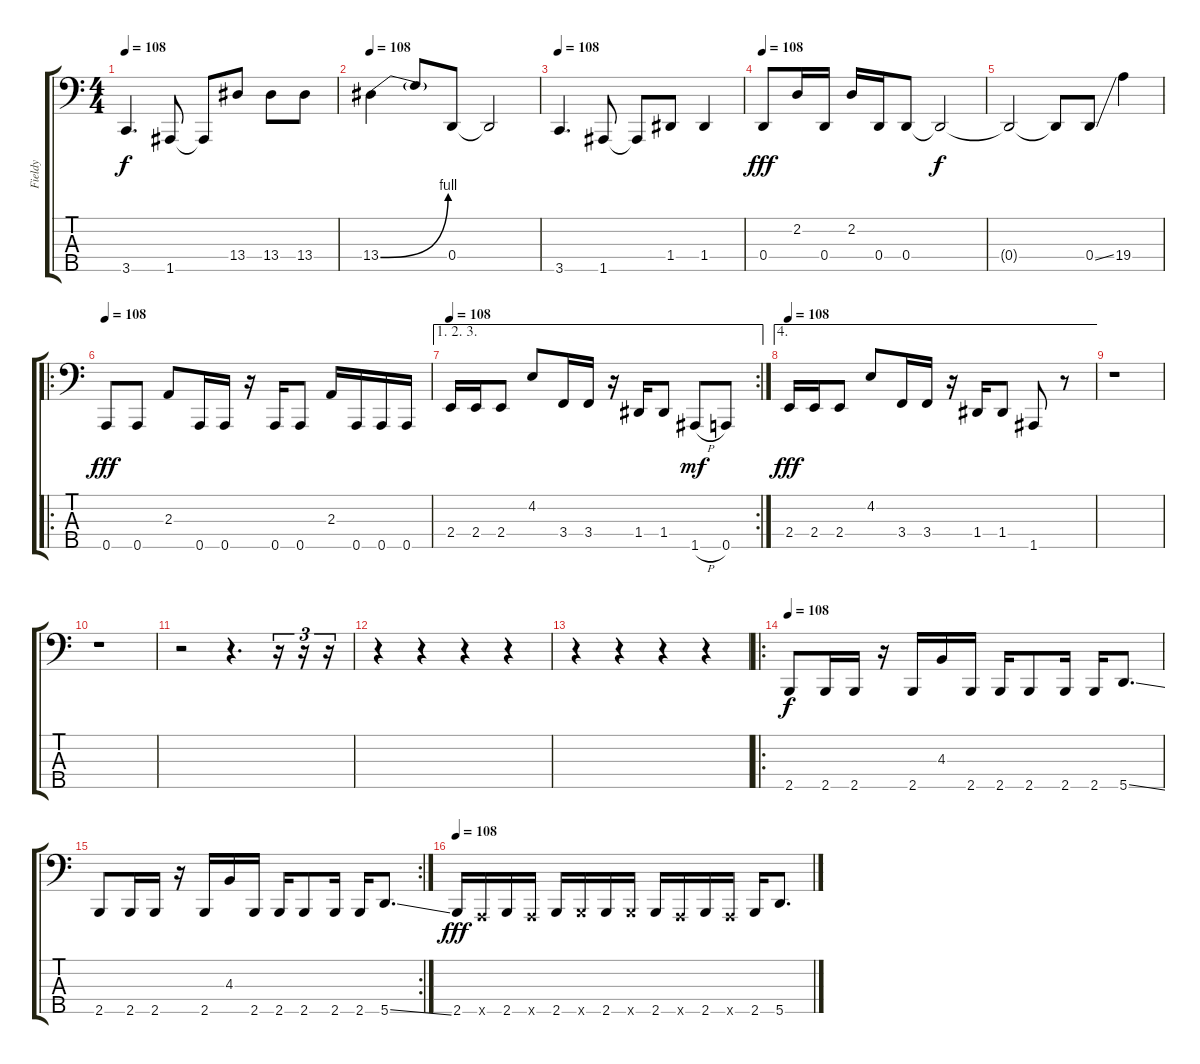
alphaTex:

\track ("Fieldy" "Fieldy") {instrument electricbassfinger}
\staff {score tabs}
\tuning (F2 C2 G1 D1 A0) {hide}
\ts (4 4)
\tempo 108
\clef f4
\ks c
3.5.4{d dy f instrument slapbass1} 1.5.8 1.5{t}.8 13.4.8 13.4.8 13.4.8 |
\tempo 108
13.4{be (bend 0 0 60 4)}.4{instrument slapbass1} 13.4{t}.8 0.4.8 0.4{t}.2 |
\tempo 108
3.5.4{d instrument slapbass1} 1.5.8 1.5{t}.8 1.4.8 1.4.4 |
\tempo 108
0.4.8{dy fff instrument slapbass1} 2.2.16 0.4.16 2.2.16 0.4.16 0.4.8 0.4{t}.2{dy f} |
0.4{t}.2 0.4{t}.8 0.4{ss}.8 19.4.4 |
\ro
\tempo 108
0.5.8{dy fff instrument slapbass1} 0.5.8 2.3.8 0.5.16 0.5.16 r.16 0.5.16 0.5.8 2.3.16 0.5.16 0.5.16 0.5.16 |
\ae (1 2 3)
\rc 2
\tempo 108
2.4.16{instrument slapbass1} 2.4.16 2.4.8 4.2.8 3.4.16 3.4.16 r.16 1.4.16 1.4.8 1.5{h}.8{dy mf instrument electricbassfinger} 0.5.8 |
\ae 4
\tempo 108
2.4.16{dy fff instrument slapbass1} 2.4.16 2.4.8 4.2.8 3.4.16 3.4.16 r.16 1.4.16 1.4.8 1.5.8 r.8 |
r.1{instrument contrabass} |
r.1{instrument contrabass} |
r.2 r.4{d} r.16{tu (3 2)} r.16{tu (3 2)} r.16{tu (3 2)} |
r.4 r.4 r.4 r.4 |
r.4 r.4 r.4 r.4 |
\ro
\tempo 108
2.5.8{dy f instrument slapbass1} 2.5.16 2.5.16 r.16 2.5.16 4.3.16 2.5.16 2.5.16 2.5.8 2.5.16 2.5.16 5.5{ss}.8{d} |
\rc 2
2.5.8{instrument slapbass1} 2.5.16 2.5.16 r.16 2.5.16 4.3.16 2.5.16 2.5.16 2.5.8 2.5.16 2.5.16 5.5{ss}.8{d instrument electricbassfinger} |
\tempo 108
2.5.16{dy fff instrument slapbass1} 0.5{x}.16 2.5.16 0.5{x}.16 2.5.16 2.5{x}.16 2.5.16 2.5{x}.16 2.5.16 0.5{x}.16 2.5.16 0.5{x}.16 2.5.16 5.5.8{d}
